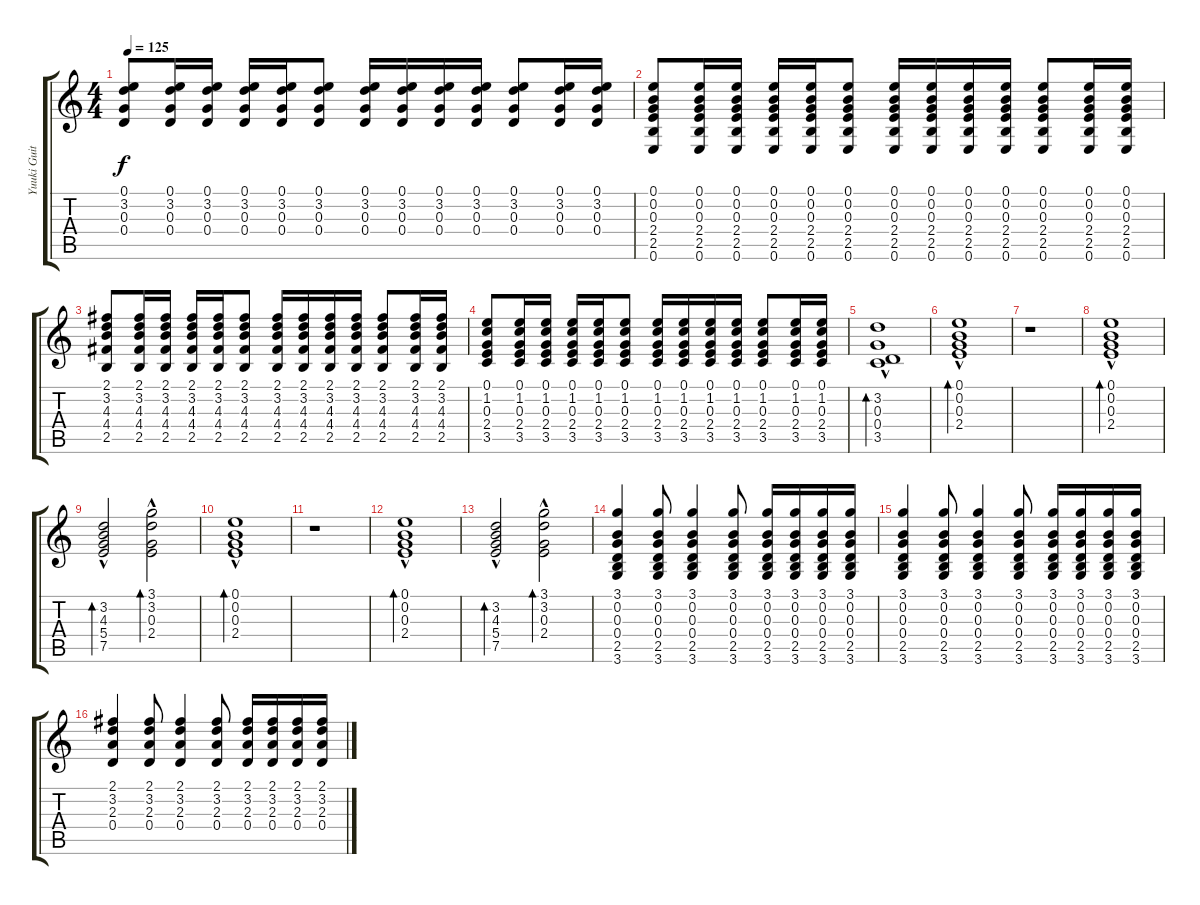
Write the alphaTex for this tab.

\track ("Yuuki Guitarra" "Yuuki Guit") {instrument acousticguitarsteel}
\staff {score tabs}
\tuning (E4 B3 G3 D3 A2 E2) {hide}
\ts (4 4)
\tempo 125
\clef g2
\ks c
(0.1 3.2 0.3 0.4).8{dy f} (0.1 3.2 0.3 0.4).16 (0.1 3.2 0.3 0.4).16 (0.1 3.2 0.3 0.4).16 (0.1 3.2 0.3 0.4).16 (0.1 3.2 0.3 0.4).8 (0.1 3.2 0.3 0.4).16 (0.1 3.2 0.3 0.4).16 (0.1 3.2 0.3 0.4).16 (0.1 3.2 0.3 0.4).16 (0.1 3.2 0.3 0.4).8 (0.1 3.2 0.3 0.4).16 (0.1 3.2 0.3 0.4).16 |
(0.1 0.2 0.3 2.4 2.5 0.6).8 (0.1 0.2 0.3 2.4 2.5 0.6).16 (0.1 0.2 0.3 2.4 2.5 0.6).16 (0.1 0.2 0.3 2.4 2.5 0.6).16 (0.1 0.2 0.3 2.4 2.5 0.6).16 (0.1 0.2 0.3 2.4 2.5 0.6).8 (0.1 0.2 0.3 2.4 2.5 0.6).16 (0.1 0.2 0.3 2.4 2.5 0.6).16 (0.1 0.2 0.3 2.4 2.5 0.6).16 (0.1 0.2 0.3 2.4 2.5 0.6).16 (0.1 0.2 0.3 2.4 2.5 0.6).8 (0.1 0.2 0.3 2.4 2.5 0.6).16 (0.1 0.2 0.3 2.4 2.5 0.6).16 |
(2.1 3.2 4.3 4.4 2.5).8 (2.1 3.2 4.3 4.4 2.5).16 (2.1 3.2 4.3 4.4 2.5).16 (2.1 3.2 4.3 4.4 2.5).16 (2.1 3.2 4.3 4.4 2.5).16 (2.1 3.2 4.3 4.4 2.5).8 (2.1 3.2 4.3 4.4 2.5).16 (2.1 3.2 4.3 4.4 2.5).16 (2.1 3.2 4.3 4.4 2.5).16 (2.1 3.2 4.3 4.4 2.5).16 (2.1 3.2 4.3 4.4 2.5).8 (2.1 3.2 4.3 4.4 2.5).16 (2.1 3.2 4.3 4.4 2.5).16 |
(0.1 1.2 0.3 2.4 3.5).8 (0.1 1.2 0.3 2.4 3.5).16 (0.1 1.2 0.3 2.4 3.5).16 (0.1 1.2 0.3 2.4 3.5).16 (0.1 1.2 0.3 2.4 3.5).16 (0.1 1.2 0.3 2.4 3.5).8 (0.1 1.2 0.3 2.4 3.5).16 (0.1 1.2 0.3 2.4 3.5).16 (0.1 1.2 0.3 2.4 3.5).16 (0.1 1.2 0.3 2.4 3.5).16 (0.1 1.2 0.3 2.4 3.5).8 (0.1 1.2 0.3 2.4 3.5).16 (0.1 1.2 0.3 2.4 3.5).16 |
(3.2 0.3{hac} 0.4 3.5{hac}).1{bd 480} |
(0.1 0.2 0.3{hac} 2.4{hac}).1{bd 480} |
r.1 |
(0.1 0.2 0.3{hac} 2.4{hac}).1{bd 480} |
(3.2 4.3{hac} 5.4{hac} 7.5).2{bd 480} (3.1 3.2 0.3{hac} 2.4{hac}).2{bd 480} |
(0.1 0.2 0.3{hac} 2.4{hac}).1{bd 480} |
r.1 |
(0.1 0.2 0.3{hac} 2.4{hac}).1{bd 480} |
(3.2 4.3{hac} 5.4{hac} 7.5).2{bd 480} (3.1 3.2 0.3{hac} 2.4{hac}).2{bd 480} |
(3.1 0.2 0.3 0.4 2.5 3.6).4 (3.1 0.2 0.3 0.4 2.5 3.6).8 (3.1 0.2 0.3 0.4 2.5 3.6).4 (3.1 0.2 0.3 0.4 2.5 3.6).8 (3.1 0.2 0.3 0.4 2.5 3.6).16 (3.1 0.2 0.3 0.4 2.5 3.6).16 (3.1 0.2 0.3 0.4 2.5 3.6).16 (3.1 0.2 0.3 0.4 2.5 3.6).16 |
(3.1 0.2 0.3 0.4 2.5 3.6).4 (3.1 0.2 0.3 0.4 2.5 3.6).8 (3.1 0.2 0.3 0.4 2.5 3.6).4 (3.1 0.2 0.3 0.4 2.5 3.6).8 (3.1 0.2 0.3 0.4 2.5 3.6).16 (3.1 0.2 0.3 0.4 2.5 3.6).16 (3.1 0.2 0.3 0.4 2.5 3.6).16 (3.1 0.2 0.3 0.4 2.5 3.6).16 |
(2.1 3.2 2.3 0.4).4 (2.1 3.2 2.3 0.4).8 (2.1 3.2 2.3 0.4).4 (2.1 3.2 2.3 0.4).8 (2.1 3.2 2.3 0.4).16 (2.1 3.2 2.3 0.4).16 (2.1 3.2 2.3 0.4).16 (2.1 3.2 2.3 0.4).16
